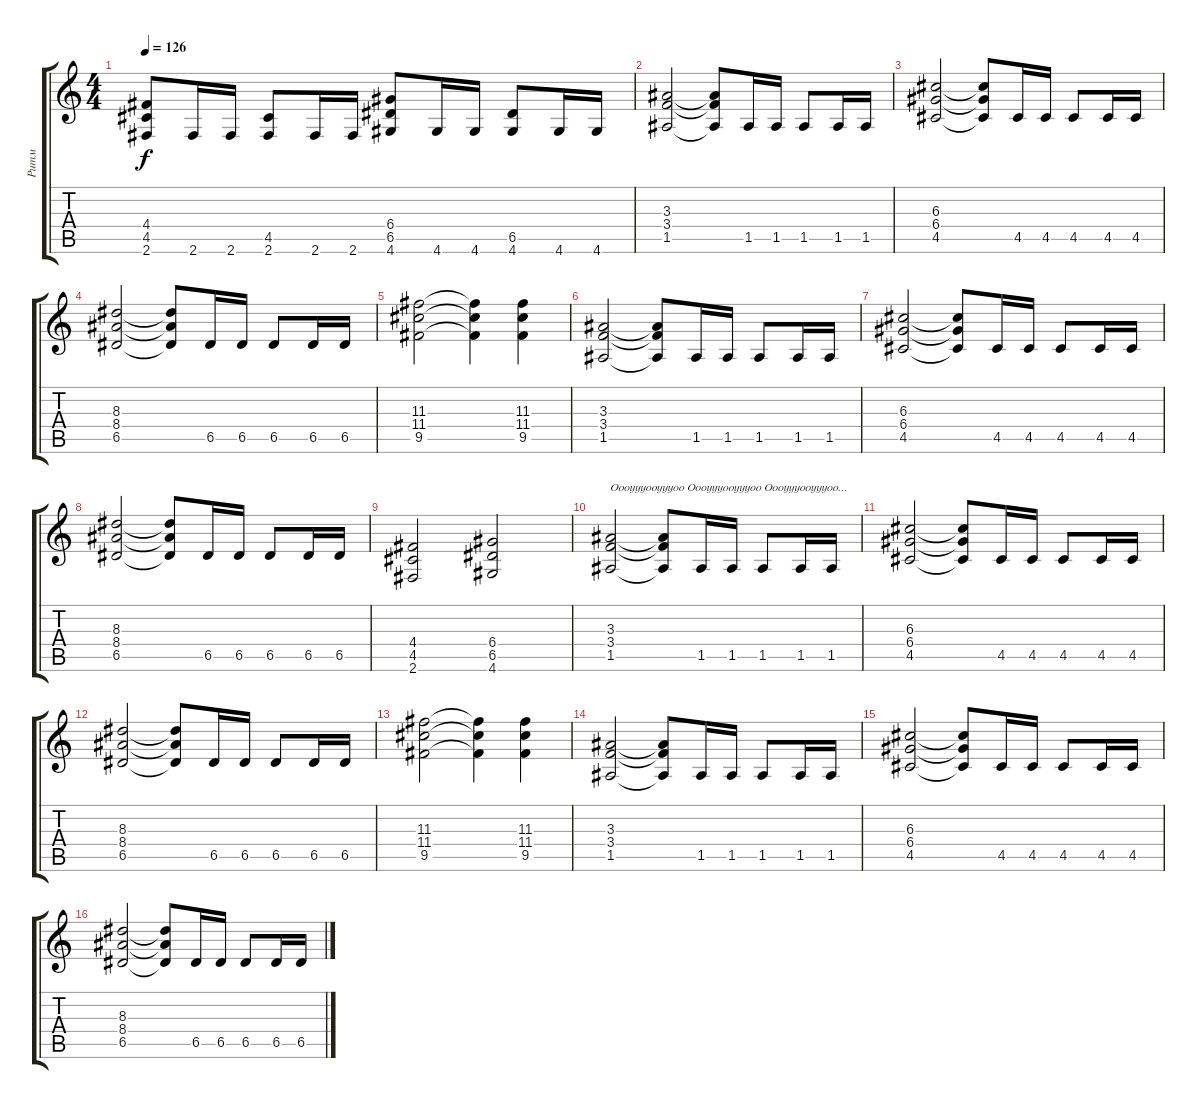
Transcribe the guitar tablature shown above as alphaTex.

\track ("Ритм" "Ритм") {instrument distortionguitar}
\staff {score tabs}
\tuning (E4 B3 G3 D3 A2 E2) {hide}
\ts (4 4)
\tempo 126
\clef g2
\ks c
(4.4 4.5 2.6).8{dy f} 2.6.16 2.6.16 (4.5 2.6).8 2.6.16 2.6.16 (6.4 6.5 4.6).8 4.6.16 4.6.16 (6.5 4.6).8 4.6.16 4.6.16 |
(3.3 3.4 1.5).2 (3.3{t} 3.4{t} 1.5{t}).8 1.5.16 1.5.16 1.5.8 1.5.16 1.5.16 |
(6.3 6.4 4.5).2 (6.3{t} 6.4{t} 4.5{t}).8 4.5.16 4.5.16 4.5.8 4.5.16 4.5.16 |
(8.3 8.4 6.5).2 (8.3{t} 8.4{t} 6.5{t}).8 6.5.16 6.5.16 6.5.8 6.5.16 6.5.16 |
(11.3 11.4 9.5).2 (11.3{t} 11.4{t} 9.5{t}).4 (11.3 11.4 9.5).4 |
(3.3 3.4 1.5).2 (3.3{t} 3.4{t} 1.5{t}).8 1.5.16 1.5.16 1.5.8 1.5.16 1.5.16 |
(6.3 6.4 4.5).2 (6.3{t} 6.4{t} 4.5{t}).8 4.5.16 4.5.16 4.5.8 4.5.16 4.5.16 |
(8.3 8.4 6.5).2 (8.3{t} 8.4{t} 6.5{t}).8 6.5.16 6.5.16 6.5.8 6.5.16 6.5.16 |
(4.4 4.5 2.6).2 (6.4 6.5 4.6).2 |
(3.3 3.4 1.5).2{txt "Оооуууооуууоо Оооуууооуууоо Оооуууооуууоо..."} (3.3{t} 3.4{t} 1.5{t}).8 1.5.16 1.5.16 1.5.8 1.5.16 1.5.16 |
(6.3 6.4 4.5).2 (6.3{t} 6.4{t} 4.5{t}).8 4.5.16 4.5.16 4.5.8 4.5.16 4.5.16 |
(8.3 8.4 6.5).2 (8.3{t} 8.4{t} 6.5{t}).8 6.5.16 6.5.16 6.5.8 6.5.16 6.5.16 |
(11.3 11.4 9.5).2 (11.3{t} 11.4{t} 9.5{t}).4 (11.3 11.4 9.5).4 |
(3.3 3.4 1.5).2 (3.3{t} 3.4{t} 1.5{t}).8 1.5.16 1.5.16 1.5.8 1.5.16 1.5.16 |
(6.3 6.4 4.5).2 (6.3{t} 6.4{t} 4.5{t}).8 4.5.16 4.5.16 4.5.8 4.5.16 4.5.16 |
(8.3 8.4 6.5).2 (8.3{t} 8.4{t} 6.5{t}).8 6.5.16 6.5.16 6.5.8 6.5.16 6.5.16
